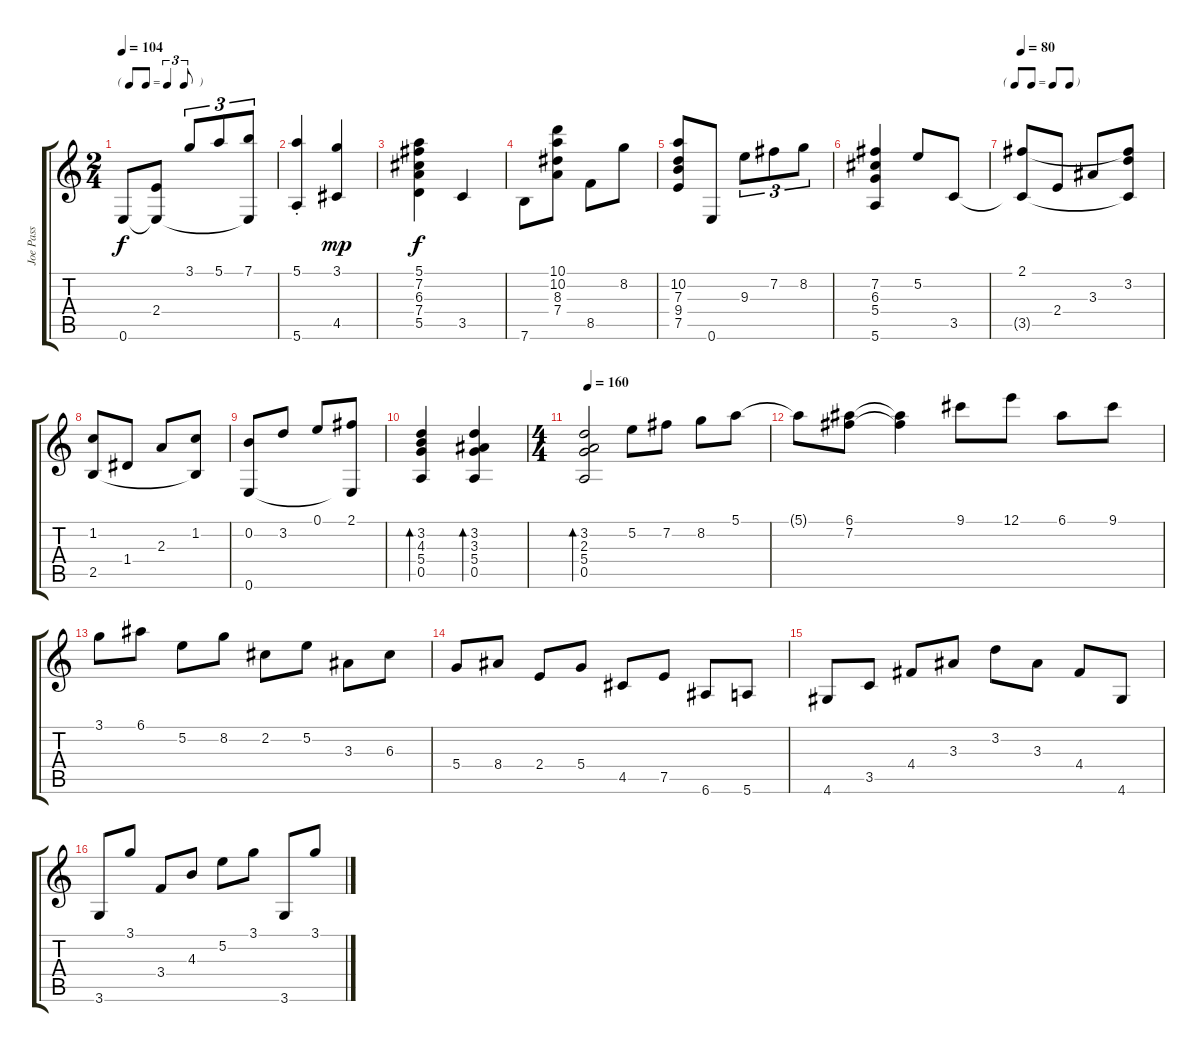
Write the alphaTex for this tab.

\track ("Joe Pass" "Joe Pass") {instrument acousticguitarnylon}
\staff {score tabs}
\tuning (E4 B3 G3 D3 A2 E2) {hide}
\ts (2 4)
\tf triplet8th
\tempo 104
\clef g2
\ks c
0.6.8{dy f} (2.4 0.6{t}).8 3.1.8{tu (3 2)} 5.1.8{tu (3 2)} (7.1 0.6{t}).8{tu (3 2)} |
(5.1{st} 5.6{st}).4 (3.1 4.5).4{dy mp} |
(5.1 7.2 6.3 7.4 5.5).4{dy f} 3.5.4 |
7.6.8 (10.1 10.2 8.3 7.4).8 8.5.8 8.2.8 |
(10.2 7.3 9.4 7.5).8 0.6.8 9.3.8{tu (3 2)} 7.2.8{tu (3 2)} 8.2.8{tu (3 2)} |
(7.2 6.3 5.4 5.6).4 5.2.8 3.5.8 |
\tf none
\tempo 80
(2.1 3.5{t}).8 2.4.8 3.3.8 (2.1{t} 3.2 3.5{t}).8 |
(1.2 2.5).8 1.4.8 2.3.8 (1.2 2.5{t}).8 |
(0.2 0.6).8 3.2.8 0.1.8 (2.1 0.6{t}).8 |
(3.2 4.3 5.4 0.5).4{bd 120} (3.2 3.3 5.4 0.5).4{bd 120} |
\ts (4 4)
\tempo 160
(3.2 2.3 5.4 0.5).2{bd 120} 5.2.8 7.2.8 8.2.8 5.1.8 |
5.1{t}.8 (6.1 7.2).8 (6.1{t} 7.2{t}).4 9.1.8 12.1.8 6.1.8 9.1.8 |
3.1.8 6.1.8 5.2.8 8.2.8 2.2.8 5.2.8 3.3.8 6.3.8 |
5.4.8 8.4.8 2.4.8 5.4.8 4.5.8 7.5.8 6.6.8 5.6.8 |
4.6.8 3.5.8 4.4.8 3.3.8 3.2.8 3.3.8 4.4.8 4.6.8 |
3.6.8 3.1.8 3.4.8 4.3.8 5.2.8 3.1.8 3.6.8 3.1.8
